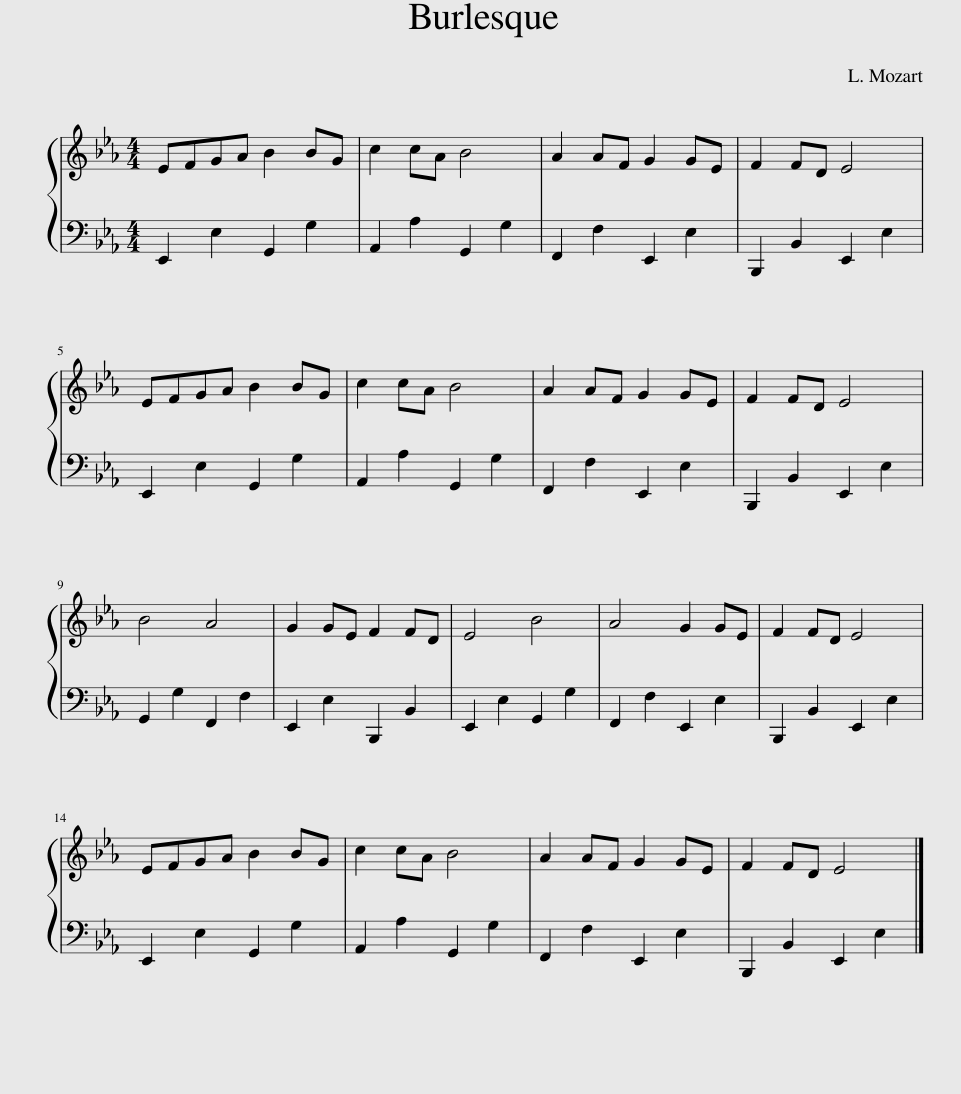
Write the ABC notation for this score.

X:1
%%score { 1 | 2 }
L:1/8
M:4/4
I:linebreak $
K:Eb
V:1 treble
V:2 bass
V:1
 EFGA B2 BG | c2 cA B4 | A2 AF G2 GE | F2 FD E4 |$ EFGA B2 BG | %5
 c2 cA B4 | A2 AF G2 GE | F2 FD E4 |$ B4 A4 | G2 GE F2 FD | %10
 E4 B4 | A4 G2 GE | F2 FD E4 |$ EFGA B2 BG | c2 cA B4 | %15
 A2 AF G2 GE | F2 FD E4 |] %17
V:2
 E,,2 E,2 G,,2 G,2 | A,,2 A,2 G,,2 G,2 | F,,2 F,2 E,,2 E,2 | B,,,2 B,,2 E,,2 E,2 |$ E,,2 E,2 G,,2 G,2 | %5
 A,,2 A,2 G,,2 G,2 | F,,2 F,2 E,,2 E,2 | B,,,2 B,,2 E,,2 E,2 |$ G,,2 G,2 F,,2 F,2 | E,,2 E,2 B,,,2 B,,2 | %10
 E,,2 E,2 G,,2 G,2 | F,,2 F,2 E,,2 E,2 | B,,,2 B,,2 E,,2 E,2 |$ E,,2 E,2 G,,2 G,2 | A,,2 A,2 G,,2 G,2 | %15
 F,,2 F,2 E,,2 E,2 | B,,,2 B,,2 E,,2 E,2 |] %17
